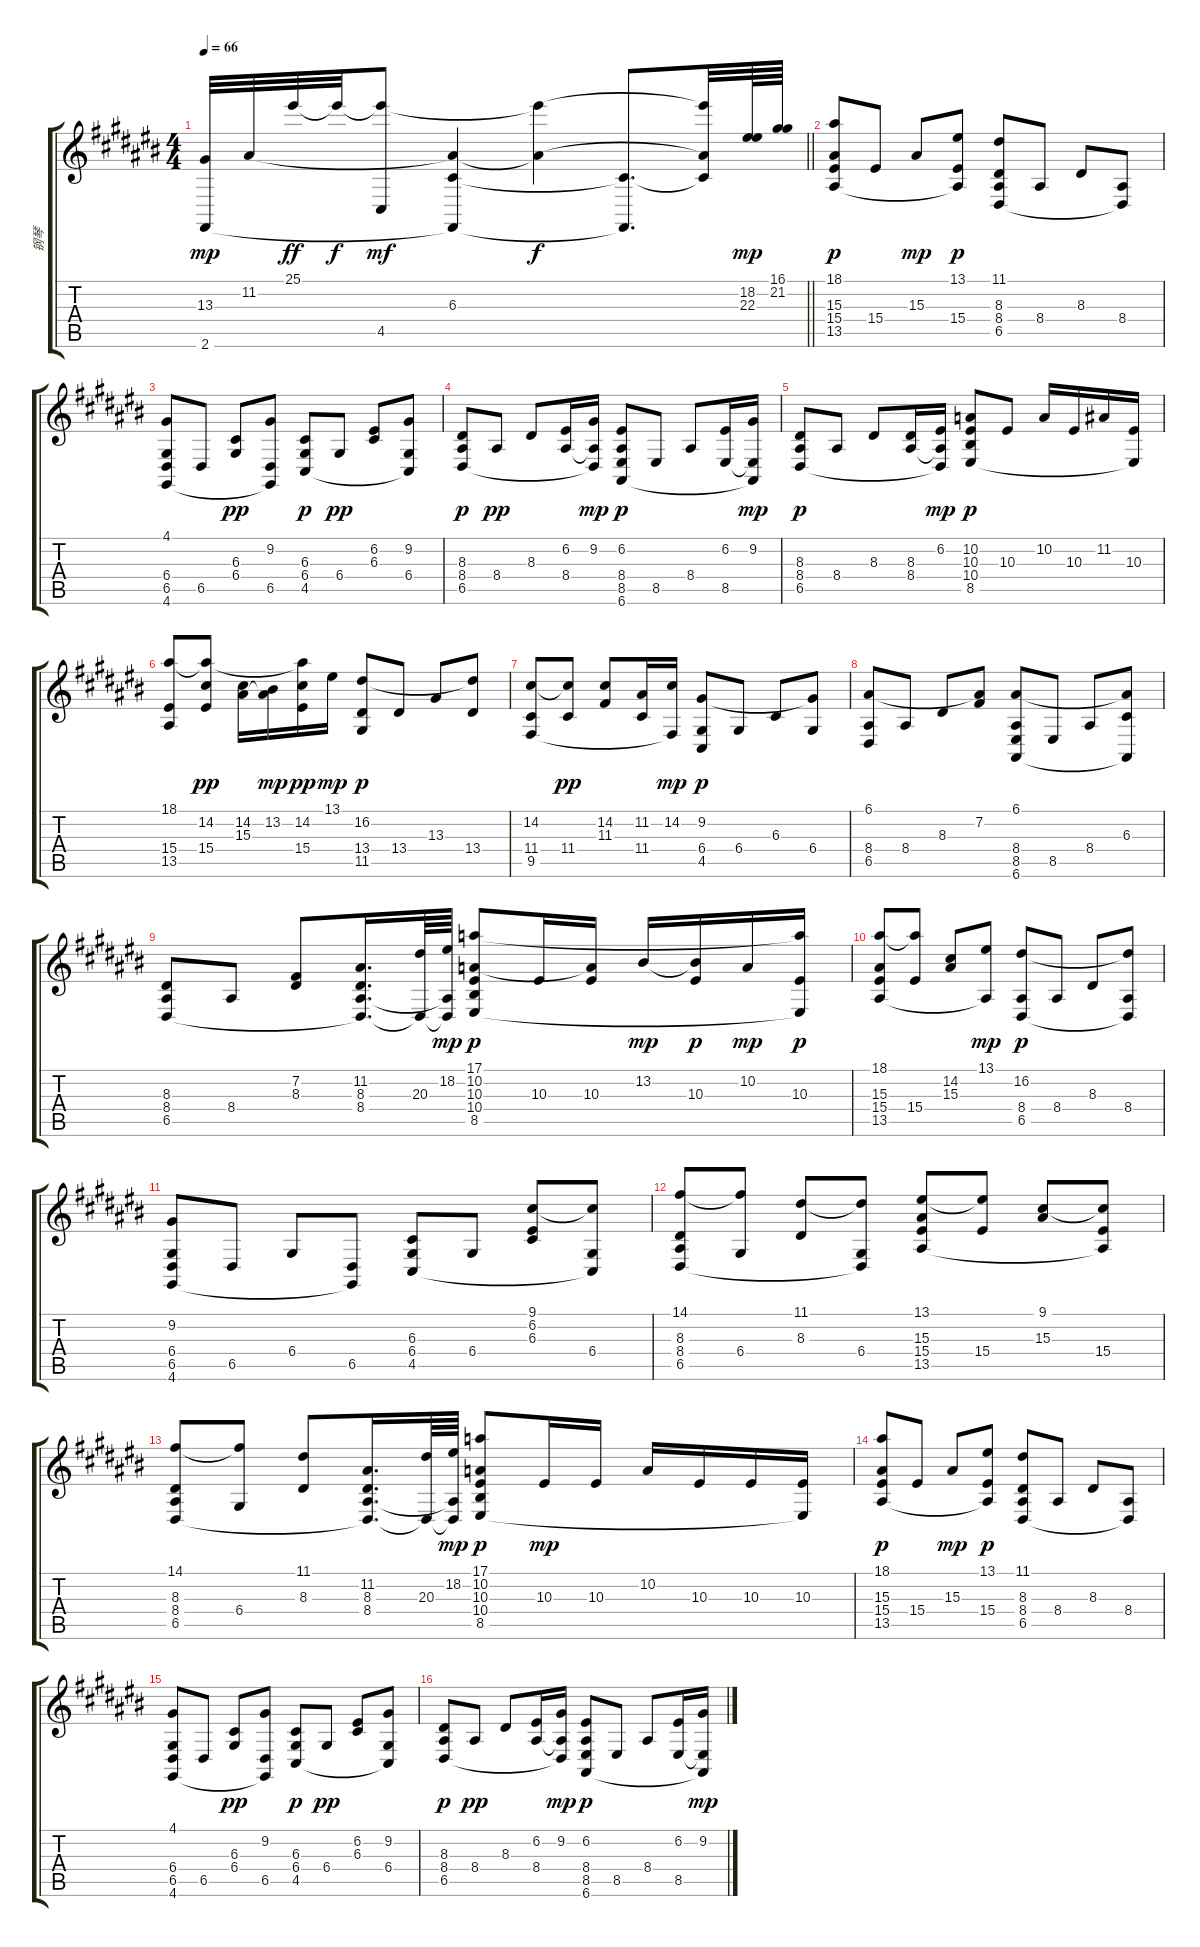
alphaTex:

\track ("钢琴" "钢琴") {instrument brightacousticpiano}
\staff {score tabs}
\tuning (E4 B3 G3 D3 A2 E2) {hide}
\ts (4 4)
\tempo 66
\clef g2
\barLineRight lightlight
\ks c#
(13.3 2.6).32{dy mp} 11.2.32 25.1.32{dy ff} 25.1{t}.32{dy f} (25.1{t} 4.5).8{dy mf} (11.2{t} 6.3 2.6{t}).4 (25.1{t} 11.2{t}).4{dy f} (6.3{t} 2.6{t}).8{d} (25.1{t} 11.2{t} 6.3{t}).32 (18.2 22.3).64{dy mp} (16.1 21.2).64 |
(18.1 15.3 15.4 13.5).8{dy p} 15.4.8 15.3.8{dy mp} (13.1 15.4 13.5{t}).8{dy p} (11.1 8.3 8.4 6.5).8 8.4.8 8.3.8 (8.4 6.5{t}).8 |
(4.1 6.4 6.5 4.6).8 6.5.8 (6.3 6.4).8{dy pp} (9.2 6.5 4.6{t}).8 (6.3 6.4 4.5).8{dy p} 6.4.8{dy pp} (6.2 6.3).8 (9.2 6.4 4.5{t}).8 |
(8.3 8.4 6.5).8{dy p} 8.4.8{dy pp} 8.3.8 (6.2 8.4).16 (9.2 8.4{t} 6.5{t}).16{dy mp} (6.2 8.4 8.5 6.6).8{dy p} 8.5.8 8.4.8 (6.2 8.5).16 (9.2 8.5{t} 6.6{t}).16{dy mp} |
(8.3 8.4 6.5).8{dy p} 8.4.8 8.3.8 (8.3 8.4).16 (6.2 8.4{t} 6.5{t}).16{dy mp} (10.2 10.3 10.4 8.5).8{dy p} 10.3.8 10.2.16 10.3.16 11.2.16 (10.3 8.5{t}).16 |
(18.1 15.4 13.5).8 (18.1{t} 14.2 15.4).8{dy pp} (14.2 15.3).16 (13.2 15.3{t}).16{dy mp} (18.1{t} 14.2 15.4).16{dy pp} 13.1.16{dy mp} (16.2 13.4 11.5).8{dy p} 13.4.8 13.3.8 (16.2{t} 13.4).8 |
(14.2 11.4 9.5).8 (14.2{t} 11.4).8{dy pp} (14.2 11.3).8 (11.2 11.4).16 (14.2 9.5{t}).16{dy mp} (9.2 6.4 4.5).8{dy p} 6.4.8 6.3.8 (9.2{t} 6.4).8 |
(6.1 8.4 6.5).8 8.4.8 8.3.8 (6.1{t} 7.2).8 (6.1 8.4 8.5 6.6).8 8.5.8 8.4.8 (6.1{t} 6.3 6.6{t}).8 |
(8.3 8.4 6.5).8 8.4.8 (7.2 8.3).8 (11.2 8.3 8.4 6.5{t}).16{d} (20.3 6.5{t}).64 (18.2 8.4{t} 6.5{t}).64{dy mp} (17.1 10.2 10.3 10.4 8.5).8{dy p} 10.3.16 (10.2{t} 10.3).16 13.2.16{dy mp} (13.2{t} 10.3).16{dy p} 10.2.16{dy mp} (17.1{t} 10.3 8.5{t}).16{dy p} |
(18.1 15.3 15.4 13.5).8 (18.1{t} 15.4).8 (14.2 15.3).8 (13.1 13.5{t}).8{dy mp} (16.2 8.4 6.5).8{dy p} 8.4.8 8.3.8 (16.2{t} 8.4 6.5{t}).8 |
(9.2 6.4 6.5 4.6).8 6.5.8 6.4.8 (6.5 4.6{t}).8 (6.3 6.4 4.5).8 6.4.8 (9.1 6.2 6.3).8 (9.1{t} 6.4 4.5{t}).8 |
(14.1 8.3 8.4 6.5).8 (14.1{t} 6.4).8 (11.1 8.3).8 (11.1{t} 6.4 6.5{t}).8 (13.1 15.3 15.4 13.5).8 (13.1{t} 15.4).8 (9.1 15.3).8 (9.1{t} 15.4 13.5{t}).8 |
(14.1 8.3 8.4 6.5).8 (14.1{t} 6.4).8 (11.1 8.3).8 (11.2 8.3 8.4 6.5{t}).16{d} (20.3 6.5{t}).64 (18.2 8.4{t} 6.5{t}).64{dy mp} (17.1 10.2 10.3 10.4 8.5).8{dy p} 10.3.16{dy mp} 10.3.16 10.2.16 10.3.16 10.3.16 (10.3 8.5{t}).16 |
(18.1 15.3 15.4 13.5).8{dy p} 15.4.8 15.3.8{dy mp} (13.1 15.4 13.5{t}).8{dy p} (11.1 8.3 8.4 6.5).8 8.4.8 8.3.8 (8.4 6.5{t}).8 |
(4.1 6.4 6.5 4.6).8 6.5.8 (6.3 6.4).8{dy pp} (9.2 6.5 4.6{t}).8 (6.3 6.4 4.5).8{dy p} 6.4.8{dy pp} (6.2 6.3).8 (9.2 6.4 4.5{t}).8 |
(8.3 8.4 6.5).8{dy p} 8.4.8{dy pp} 8.3.8 (6.2 8.4).16 (9.2 8.4{t} 6.5{t}).16{dy mp} (6.2 8.4 8.5 6.6).8{dy p} 8.5.8 8.4.8 (6.2 8.5).16 (9.2 8.5{t} 6.6{t}).16{dy mp}
